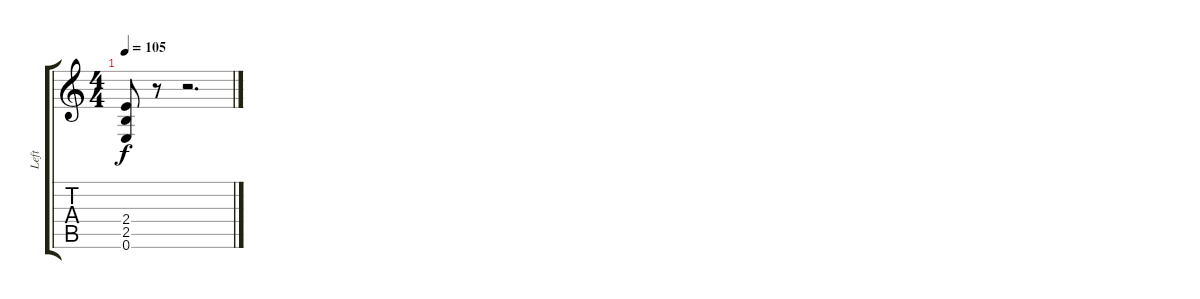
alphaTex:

\track ("Left" "Left") {instrument distortionguitar}
\staff {score tabs}
\tuning (E4 B3 G3 D3 A2 E2) {hide}
\ts (4 4)
\tempo 105
\clef g2
\ks c
(2.4 2.5 0.6).8{dy f} r.8 r.2{d}
